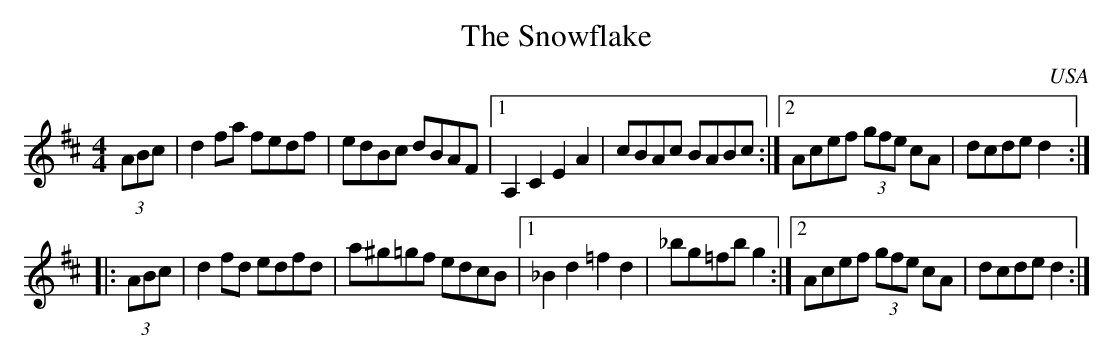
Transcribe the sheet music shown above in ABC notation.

X:1
T:Snowflake, The
O:USA
M:4/4
K:D
(3ABc|\
d2fa fedf|edBc dBAF |1 \
 A,2C2 E2A2|cBAc BABc :|2 \
 Acef (3gfe cA|dcde d2 ::
(3ABc|\
d2fd edfd|a^g=gf edcB|1\
 _B2d2 =f2d2|_bg=fb g2 :|2 \
 Acef (3gfe cA|dcde d2 :|
